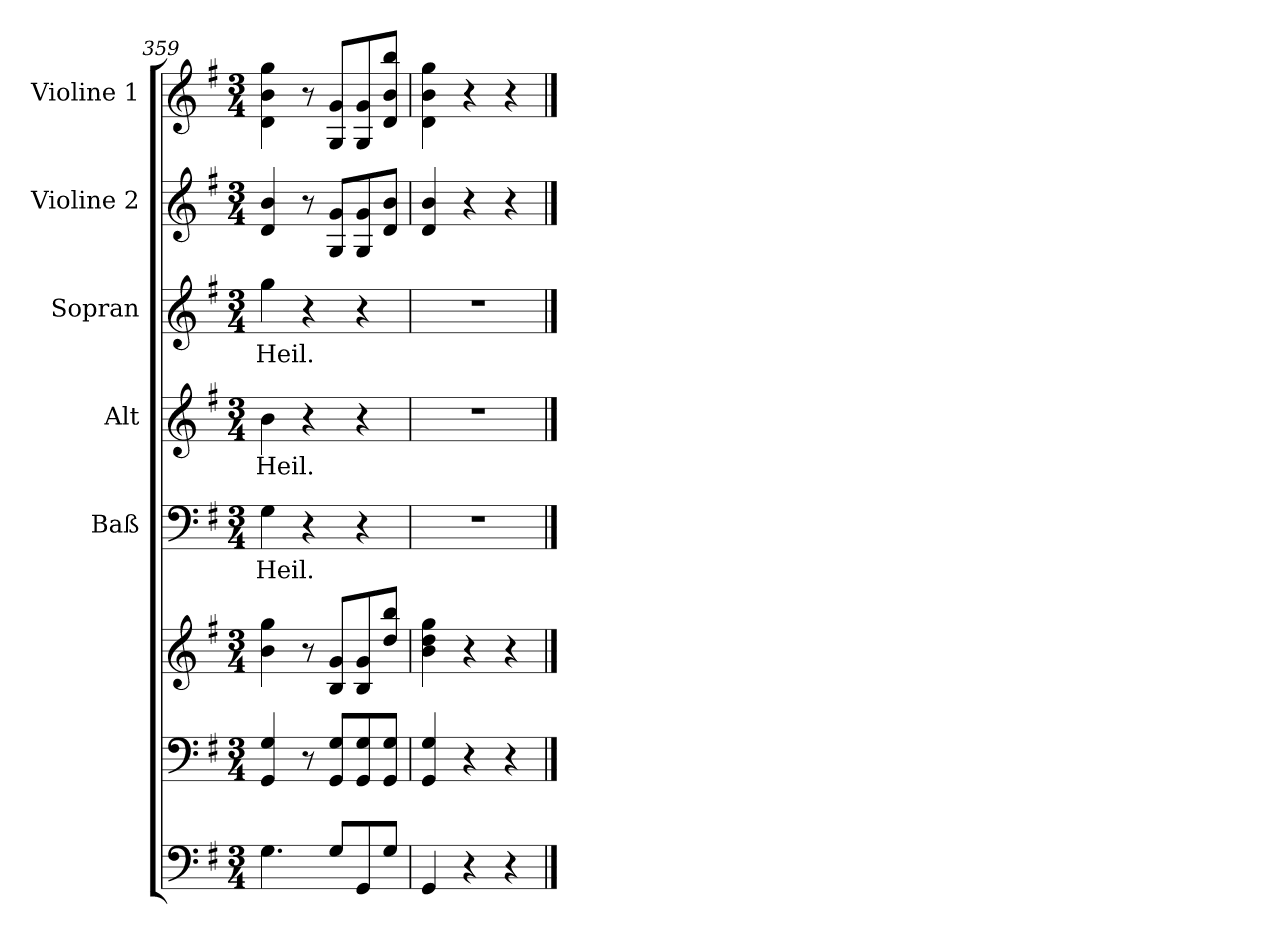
**kern	**kern	**kern	**kern	**text	**kern	**text	**kern	**text	**kern	**kern
*part7	*part6	*part6	*part5	*part5	*part4	*part4	*part3	*part3	*part2	*part1
*staff8	*staff7	*staff6	*staff5	*staff5	*staff4	*staff4	*staff3	*staff3	*staff2	*staff1
*	*	*	*I"Baß	*	*I"Alt	*	*I"Sopran	*	*I"Violine 2	*I"Violine 1
*	*	*	*	*	*	*	*	*	*I'Vln	*I'Vln
*clefF4	*clefF4	*clefG2	*clefF4	*	*clefG2	*	*clefG2	*	*clefG2	*clefG2
*ITrd7c12	*	*	*	*	*	*	*	*	*	*
*k[f#]	*k[f#]	*k[f#]	*k[f#]	*	*k[f#]	*	*k[f#]	*	*k[f#]	*k[f#]
*G:	*G:	*G:	*G:	*	*G:	*	*G:	*	*G:	*G:
*M3/4	*M3/4	*M3/4	*M3/4	*	*M3/4	*	*M3/4	*	*M3/4	*M3/4
=359	=359	=359	=359	=359	=359	=359	=359	=359	=359	=359
!	!	!	!	!LO:LY:b	!	!LO:LY:b	!	!LO:LY:b	!	!
4.GG\	4GG/ 4G/	4b\ 4gg\	4G\	Heil.	4b\	Heil.	4gg\	Heil.	4d/ 4b/	4d\ 4b\ 4gg\
.	8r	8r	4r	.	4r	.	4r	.	8r	8r
8GG/L	8GG/ 8G/L	8B/ 8g/L	.	.	.	.	.	.	8G/ 8g/L	8G/ 8g/L
8GGG/	8GG/ 8G/	8B/ 8g/	4r	.	4r	.	4r	.	8G/ 8g/	8G/ 8g/
8GG/J	8GG/ 8G/J	8dd/ 8bb/J	.	.	.	.	.	.	8d/ 8b/J	8d/ 8b/ 8bb/J
=360	=360	=360	=360	=360	=360	=360	=360	=360	=360	=360
4GGG/	4GG/ 4G/	4b\ 4dd\ 4gg\	2.r	.	2.r	.	2.r	.	4d/ 4b/	4d\ 4b\ 4gg\
4r	4r	4r	.	.	.	.	.	.	4r	4r
4r	4r	4r	.	.	.	.	.	.	4r	4r
==	==	==	==	==	==	==	==	==	==	==
*-	*-	*-	*-	*-	*-	*-	*-	*-	*-	*-
